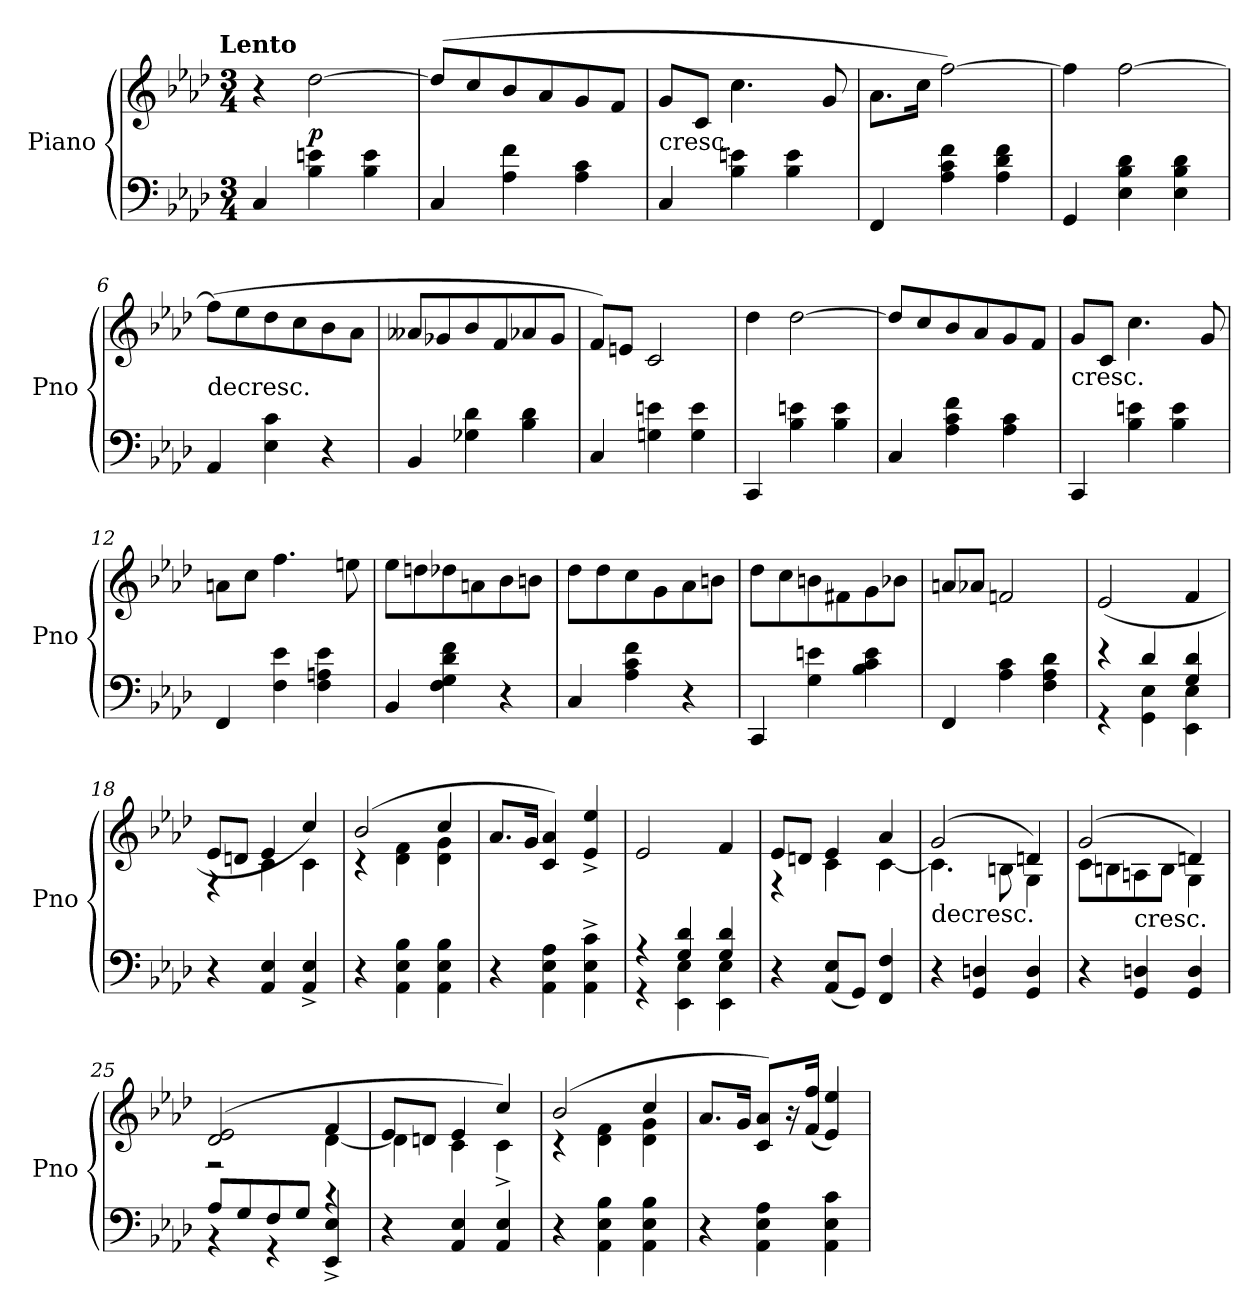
**kern	**kern	**dynam
*part1	*part1	*part1
*staff2	*staff1	*staff1/2
*I"Piano	*	*
*I'Pno	*	*
*clefF4	*clefG2	*
*k[b-e-a-d-]	*k[b-e-a-d-]	*
*f:	*f:	*
!!LO:TX:omd:t=Lento
*M3/4	*M3/4	*
*MM120	*MM120	*
=1	=1	=1
4C/	4r	.
4B-\ 4en\	[2dd-\	p
4B-\ 4e\	.	.
=2	=2	=2
4C/	(8dd-/L]	.
.	8cc/	.
4A-\ 4f\	8b-/	.
.	8a-/	.
4A-\ 4c\	8g/	.
.	8f/J	.
=3	=3	=3
!	!LO:TX:c:t=cresc.	!
4C/	8g/L	.
.	8c/J	.
4B-\ 4en\	4.cc\	.
4B-\ 4e\	.	.
.	8g/	.
=4	=4	=4
4FF/	8.a-\L	.
.	16cc\Jk	.
4A-\ 4c\ 4f\	[2ff\)	.
4A-\ 4d-\ 4f\	.	.
=5	=5	=5
4GG/	4ff\]	.
4E-\ 4B-\ 4d-\	[2ff\	.
4E-\ 4B-\ 4d-\	.	.
=6	=6	=6
!	!LO:TX:c:t=decresc.	!
4AA-/	(8ff\L]	.
.	8ee-\	.
4E-\ 4c\	8dd-\	.
.	8cc\	.
4r	8b-\	.
.	8a-\J	.
=7	=7	=7
4BB-/	8a--X/L	.
.	8g-X/	.
4G-X\ 4d-\	8b-/	.
.	8f/	.
4B-\ 4d-\	8a-X/	.
.	8g-/J	.
=8	=8	=8
4C/	8f/L)	.
.	8en/J	.
4Gn\ 4en\	2c/	.
4G\ 4e\	.	.
=9	=9	=9
4CC/	4dd-\	.
4B-\ 4en\	[2dd-\	.
4B-\ 4e\	.	.
=10	=10	=10
4C/	8dd-/L]	.
.	8cc/	.
4A-\ 4c\ 4f\	8b-/	.
.	8a-/	.
4A-\ 4c\	8g/	.
.	8f/J	.
=11	=11	=11
!	!LO:TX:c:t=cresc.	!
4CC/	8g/L	.
.	8c/J	.
4B-\ 4en\	4.cc\	.
4B-\ 4e\	.	.
.	8g/	.
=12	=12	=12
4FF/	8an\L	.
.	8cc\J	.
4F\ 4e-\	4.ff\	.
4F\ 4An\ 4e-\	.	.
.	8een\	.
=13	=13	=13
4BB-/	8ee-\L	.
.	8ddn\	.
4F\ 4G\ 4d-\ 4f\	8dd-X\	.
.	8an\	.
4r	8b-\	.
.	8bn\J	.
=14	=14	=14
4C/	8dd-\L	.
.	8dd-\	.
4A-\ 4c\ 4f\	8cc\	.
.	8g\	.
4r	8a-\	.
.	8bn\J	.
=15	=15	=15
4CC/	8dd-\L	.
.	8cc\	.
4G\ 4en\	8bn\	.
.	8f#X\	.
4B-\ 4c\ 4e\	8g\	.
.	8b-X\J	.
=16	=16	=16
4FF/	8an/L	.
.	8a-X/J	.
4A-\ 4c\	2fn/	.
4F\ 4A-\ 4d-\	.	.
=17	=17	=17
*^	*	*
4r	4r	(2e-/	.
4d-/	4GG\ 4E-\	.	.
4G/ 4d-/	4EE-\ 4E-\	4f/	.
*v	*v	*	*
=18	=18	=18
*	*^	*
4r	8e-/L	4r	.
.	8dn/J	.	.
4AA-/ 4E-/	4e-/	4c\	.
4AA-^/ 4E-^/	4cc/)	4c\	.
=19	=19	=19	=19
4r	(2b-/	4r	.
4AA-\ 4E-\ 4B-\	.	4d-\ 4f\	.
4AA-\ 4E-\ 4B-\	4cc/	4d-\ 4g\	.
*	*v	*v	*
=20	=20	=20
4r	8.a-/L	.
.	16g/Jk	.
4AA-\ 4E-\ 4A-\	4c/ 4a-/)	.
4AA-^\ 4E-^\ 4c^\	4e-^/ 4ee-^/	.
=21	=21	=21
*^	*	*
4r	4r	2e-/	.
4G/ 4d-/	4EE-\ 4E-\	.	.
4G/ 4d-/	4EE-\ 4E-\	4f/	.
*v	*v	*	*
=22	=22	=22
*	*^	*
4r	8e-/L	4r	.
.	8dn/J	.	.
(8AA-/ 8E-/L	4e-/	4c\	.
8GG/J)	.	.	.
4FF/ 4F/	4a-/	[4c\	.
=23	=23	=23	=23
!	!LO:TX:c:t=decresc.	!	!
4r	(2g/	4.c\]	.
4GG/ 4Dn/	.	.	.
.	.	8Bn\	.
4GG/ 4D/	4dn/)	4G\	.
=24	=24	=24	=24
4r	(2g/	8c\L	.
.	.	8Bn\	.
!	!	!LO:TX:c:t=cresc.	!
4GG/ 4Dn/	.	8An\	.
.	.	8B\J	.
4GG/ 4D/	4dn/)	4G\	.
=25	=25	=25	=25
*^	*	*	*
8A-/L	4r	(2d-/ 2e-/	2r	.
8G/	.	.	.	.
8F/	4r	.	.	.
8G/J	.	.	.	.
4r	4EE-^/ 4E-^/	4f/	[4d-\	.
*v	*v	*	*	*
=26	=26	=26	=26
4r	8e-/L	4d-\]	.
.	8dn/J	.	.
4AA-/ 4E-/	4e-/	4c\	.
4AA-/ 4E-/	4cc/)	4c^\	.
=27	=27	=27	=27
4r	(2b-/	4r	.
4AA-\ 4E-\ 4B-\	.	4d-\ 4f\	.
4AA-\ 4E-\ 4B-\	4cc/	4d-\ 4g\	.
=28	=28	=28	=28
!	!LO:TX:c:t=cresc.	!	!
*	*v	*v	*
4r	8.a-/L	.
.	16g/Jk	.
4AA-\ 4E-\ 4A-\	8c/ 8a-/L)	.
.	16r	.
.	(16f/ 16ff/Jk	.
4AA-\ 4E-\ 4c\	4e-/ 4ee-/)	.
=	=	=
*-	*-	*-
